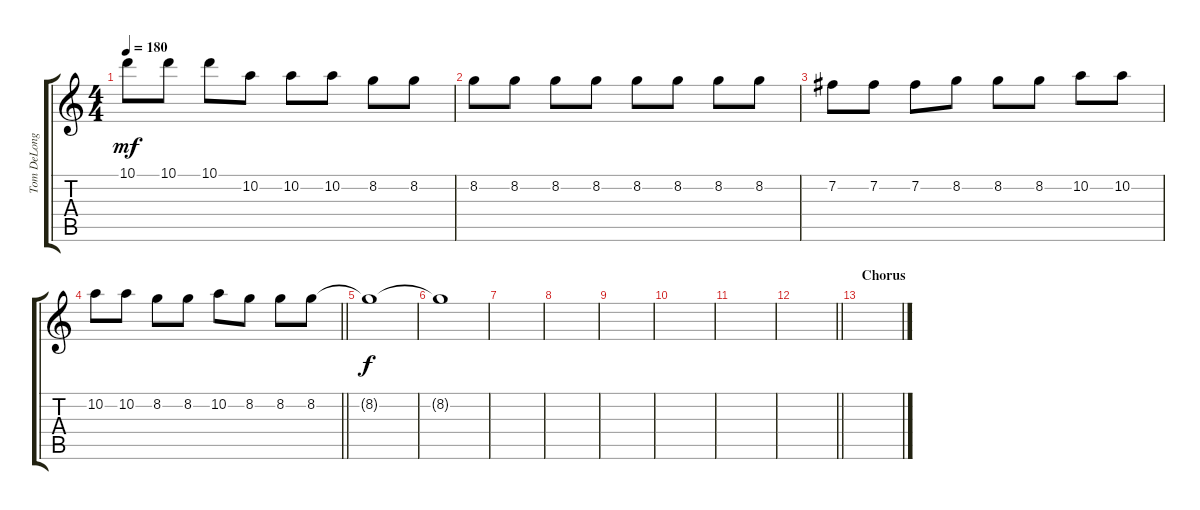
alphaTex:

\track ("Tom DeLonge 5" "Tom DeLong") {instrument distortionguitar}
\staff {score tabs}
\tuning (E4 B3 G3 D3 A2 E2) {hide}
\ts (4 4)
\tempo 180
\clef g2
\ks c
10.1.8{dy mf} 10.1.8 10.1.8 10.2.8 10.2.8 10.2.8 8.2.8 8.2.8 |
8.2.8 8.2.8 8.2.8 8.2.8 8.2.8 8.2.8 8.2.8 8.2.8 |
7.2.8 7.2.8 7.2.8 8.2.8 8.2.8 8.2.8 10.2.8 10.2.8 |
\barLineRight lightlight
10.2.8 10.2.8 8.2.8 8.2.8 10.2.8 8.2.8 8.2.8 8.2.8 |
8.2{t}.1{dy f} |
8.2{t}.1 |
|
|
|
|
|
\barLineRight lightlight
|
\section ("" "Chorus")
